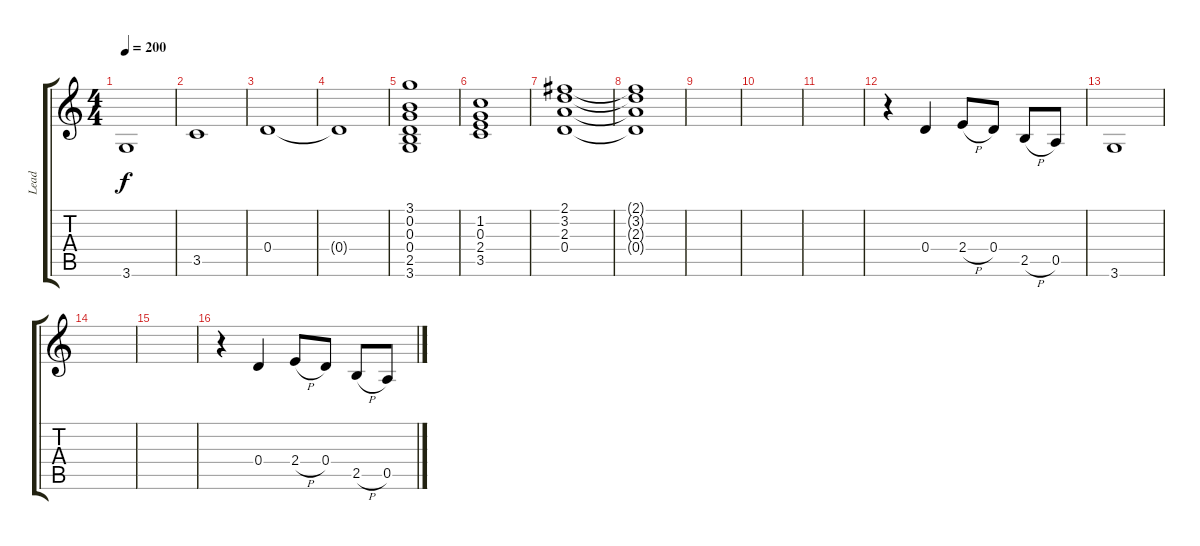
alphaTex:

\track ("Lead" "Lead") {instrument overdrivenguitar}
\staff {score tabs}
\tuning (E4 B3 G3 D3 A2 E2) {hide}
\ts (4 4)
\tempo 200
\clef g2
\ks c
3.6.1{dy f} |
3.5.1 |
0.4.1 |
0.4{t}.1 |
(3.1 0.2 0.3 0.4 2.5 3.6).1 |
(1.2 0.3 2.4 3.5).1 |
(2.1 3.2 2.3 0.4).1 |
(2.1{t} 3.2{t} 2.3{t} 0.4{t}).1 |
|
|
|
r.4 0.4.4 2.4{h}.8 0.4.8 2.5{h}.8 0.5.8 |
3.6.1 |
|
|
r.4 0.4.4 2.4{h}.8 0.4.8 2.5{h}.8 0.5.8
